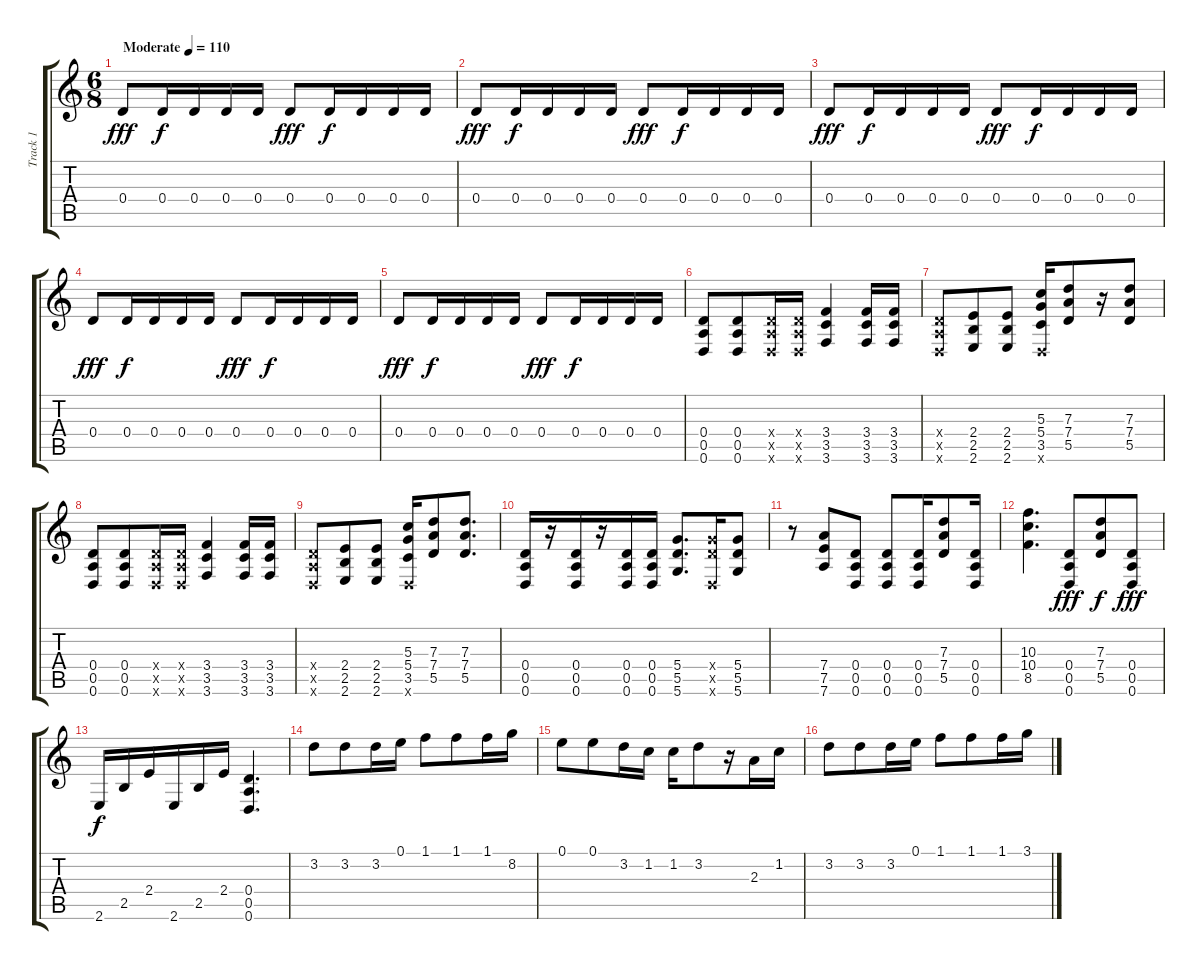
\track ("Track 1" "Track 1") {instrument distortionguitar}
\staff {score tabs}
\tuning (E4 B3 G3 D3 A2 D2) {hide}
\ts (6 8)
\tempo (110 "Moderate")
\clef g2
\ks c
0.4.8{dy fff instrument distortionguitar} 0.4.16{dy f} 0.4.16 0.4.16 0.4.16 0.4.8{dy fff} 0.4.16{dy f} 0.4.16 0.4.16 0.4.16 |
0.4.8{dy fff} 0.4.16{dy f} 0.4.16 0.4.16 0.4.16 0.4.8{dy fff} 0.4.16{dy f} 0.4.16 0.4.16 0.4.16 |
0.4.8{dy fff} 0.4.16{dy f} 0.4.16 0.4.16 0.4.16 0.4.8{dy fff} 0.4.16{dy f} 0.4.16 0.4.16 0.4.16 |
0.4.8{dy fff} 0.4.16{dy f} 0.4.16 0.4.16 0.4.16 0.4.8{dy fff} 0.4.16{dy f} 0.4.16 0.4.16 0.4.16 |
0.4.8{dy fff} 0.4.16{dy f} 0.4.16 0.4.16 0.4.16 0.4.8{dy fff} 0.4.16{dy f} 0.4.16 0.4.16 0.4.16 |
(0.4 0.5 0.6).8 (0.4 0.5 0.6).8 (0.4{x} 0.5{x} 0.6{x}).16 (0.4{x} 0.5{x} 0.6{x}).16 (3.4 3.5 3.6).4 (3.4 3.5 3.6).16 (3.4 3.5 3.6).16 |
(0.4{x} 0.5{x} 0.6{x}).8 (2.4 2.5 2.6).8 (2.4 2.5 2.6).8 (5.3 5.4 3.5 0.6{x}).16 (7.3 7.4 5.5).8 r.16 (7.3 7.4 5.5).8 |
(0.4 0.5 0.6).8 (0.4 0.5 0.6).8 (0.4{x} 0.5{x} 0.6{x}).16 (0.4{x} 0.5{x} 0.6{x}).16 (3.4 3.5 3.6).4 (3.4 3.5 3.6).16 (3.4 3.5 3.6).16 |
(0.4{x} 0.5{x} 0.6{x}).8 (2.4 2.5 2.6).8 (2.4 2.5 2.6).8 (5.3 5.4 3.5 0.6{x}).16 (7.3 7.4 5.5).8 (7.3 7.4 5.5).8{d} |
(0.4 0.5 0.6).16 r.16 (0.4 0.5 0.6).16 r.16 (0.4 0.5 0.6).16 (0.4 0.5 0.6).16 (5.4 5.5 5.6).8{d} (5.4{x} 5.5{x} 0.6{x}).16 (5.4 5.5 5.6).8 |
r.8 (7.4 7.5 7.6).8 (0.4 0.5 0.6).8 (0.4 0.5 0.6).8 (0.4 0.5 0.6).16 (7.3 7.4 5.5).8 (0.4 0.5 0.6).16 |
(10.3 10.4 8.5).4{d} (0.4 0.5 0.6).8{dy fff} (7.3 7.4 5.5).8{dy f} (0.4 0.5 0.6).8{dy fff} |
2.6.16{dy f} 2.5.16 2.4.16 2.6.16 2.5.16 2.4.16 (0.4 0.5 0.6).4{d} |
3.2.8 3.2.8 3.2.16 0.1.16 1.1.8 1.1.8 1.1.16 8.2.16 |
0.1.8 0.1.8 3.2.16 1.2.16 1.2.16 3.2.8 r.16 2.3.16 1.2.16 |
3.2.8 3.2.8 3.2.16 0.1.16 1.1.8 1.1.8 1.1.16 3.1.16
